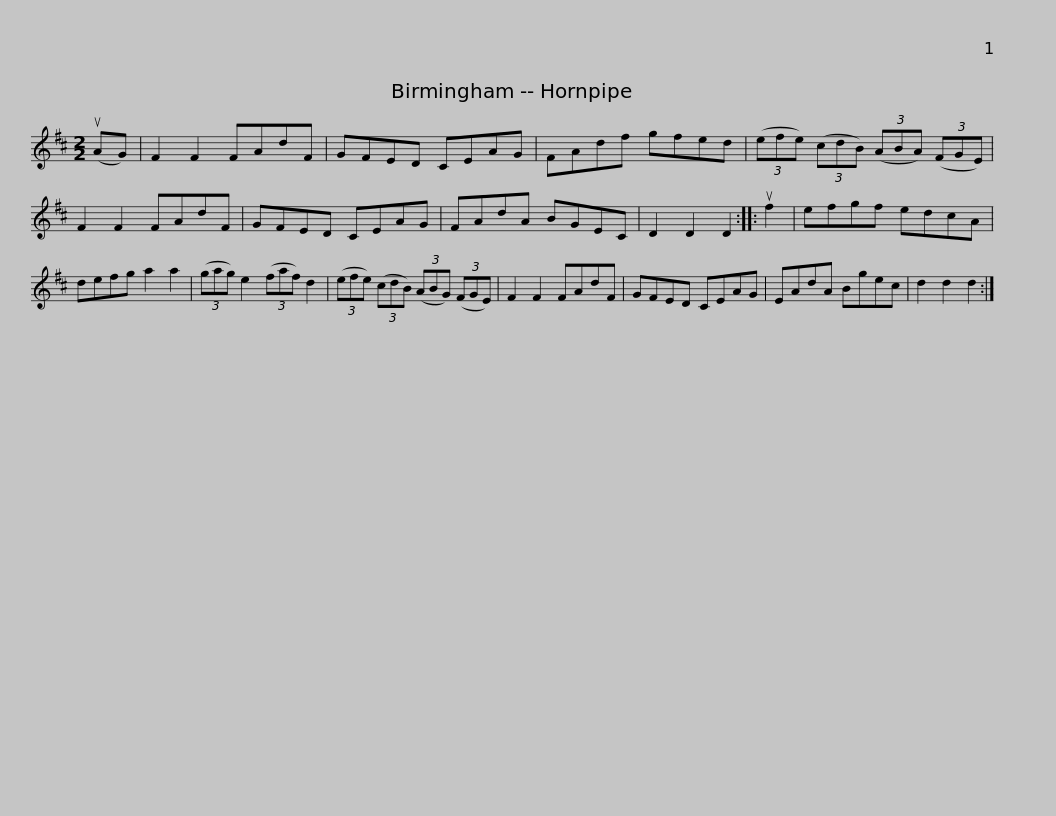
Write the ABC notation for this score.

X:1
L:1/8
M:2/2
I:linebreak $
K:D
V:1 treble
V:1
 (uAG) | F2 F2 FAdF | GFED CEAG | FAdf gfed | (3(efe) (3(cdB) (3(ABA) (3(FGE) | %5
 F2 F2 FAdF |$ GFED CEAG | FAdA BGEC | D2 D2 D2 :: uf2 | %10
 efgf edcA | defg a2 a2 | (3(gag) e2 (3(faf) d2 |$ (3(efe) (3(cdB) (3(ABG) (3(FGE) | F2 F2 FAdF | %15
 GFED CEAG | EAdA Bgec | d2 d2 d2 :| %18
